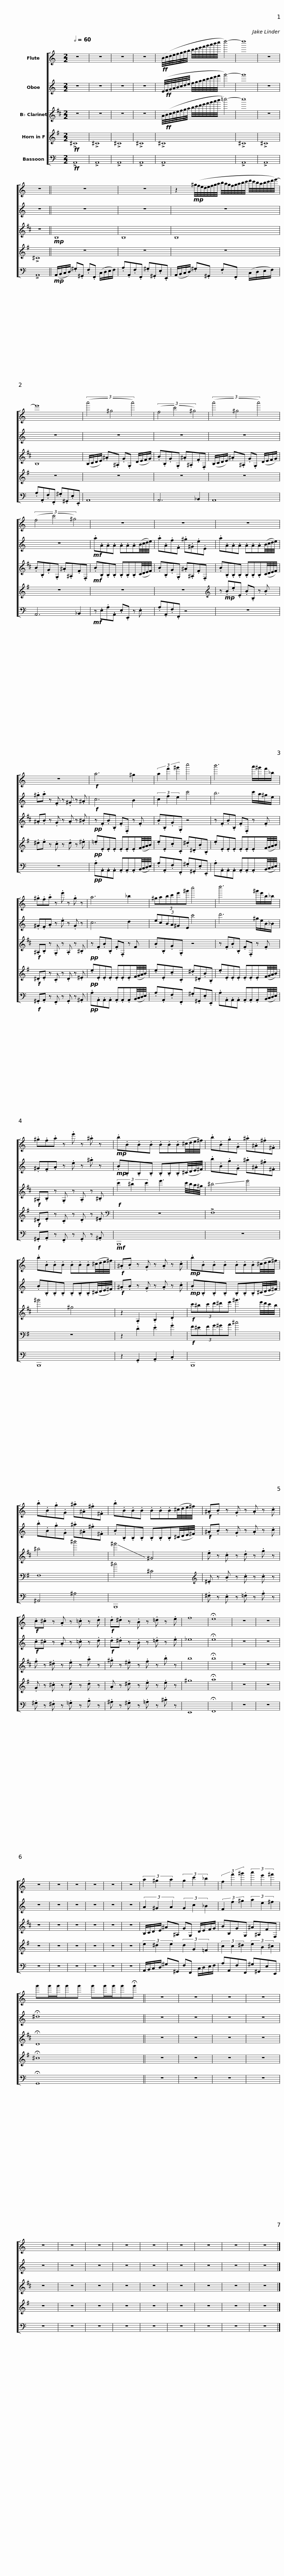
X:1
%%score [ 1 2 3 4 5 ]
L:1/8
Q:1/2=60
M:2/2
I:linebreak $
K:C
V:1 treble
V:2 treble
V:3 treble transpose=-2
V:4 treble transpose=-7
V:5 bass
V:1
 z8 | z8 | z8 | z8 |!ff! (B/4c/4d/4e/4f/4g/4a/4b/4 c'/4d'/4e'/4f'/4g'/4a'/4b'/4c''/4 d''4-) | %5
 d''8 | z8 |$ z8 || z8 | z8 |$ %10
 z2!mp! (^g/4f/4e/4d/4e/4f/4g/4a/4 b/4a/4g/4f/4g/4a/4b/4c'/4 d'/4c'/4b/4a/4b/4c'/4d'/4e'/4-) | e'8 |$ (3(a'4 ^g4 a'4) | (3(f4 c'4 ^g4) | (3(a'4 ^g4 a'4) |$ %15
 (3(f4 c'4 ^g4) | z8 | z8 |$ z8 | z8 | %20
!f! a6 ^g2 | (3a2 f'2 ^g'2 c''4 |$ b'6 a'/^g'/f'/_b/ | .^g.f.a z .e' z .g z | a6 _b2 |$ %25
 (3:2:6^gabc'e'^g' c''4 | d''6 ^g'/e'/b/_b/ | .^g.f.a z .e' z .^a z |$!mp! .b.B.B.B .B.B.B(^c/4d/4e/4^f/4) | .b.B.g.G .^a.^A.^f.^F | %30
 .b.B.B.B .B.B.B(^c/4d/4e/4^f/4) |$!f! .^A.B z .G z .A z .c |!mp! .b.B.B.B .B.B.B(^c/4d/4e/4^f/4) | .b.B.g.G .^a.^A.^f.^F |$ .b.B.B.B .B.B.B(^c/4d/4e/4^f/4) | %35
!f! .^A.B z .G z .A z .c |!f! .c.^c z .A z .=c z .d |!f! .d.^d z .B z .=d z .e | f8 |$ !fermata!e8 | %40
 z8 | z8 | z8 | z8 | z8 | %45
 z8 | z8 | z8 | (3a2 ^g2 a2 (3g2 c'2 _b2 |$ (3f2 f'2 ^g'2 (3a'2 e'2 ^f'2 | %50
 g'g'/g'/g'g' g'g'/g'/g'!fermata!g' || z8 | z8 | z8 | z8 | %55
 z8 | z8 | z8 |$ z8 | z8 | %60
 z8 | z8 | z8 | z8 |] %64
V:2
 z8 | z8 | z8 | z8 | (E/4!ff!F/4G/4A/4B/4c/4d/4e/4 f/4g/4a/4b/4c'/4d'/4e'/4f'/4 g'4-) | %5
 g'8 | z8 |$ z8 || z8 | z8 |$ %10
 z8 | z8 |$ z8 | z8 | z8 |$ %15
 z8 |!mf! .a.A.A.A .A.A.A(B/4c/4d/4e/4) | .a.A.f.F .^g.^G.e.E |$ .a.A.A.A .A.A.A(B/4c/4d/4e/4) | .^g.a z .F z .^G z .^A | %20
!f! c6 B2 | (3c2 f2 e2 c'4 |$ b6 c'/a/^g/e/ | .^G.F.A z .e z .G z | c6 d2 |$ %25
 (3:2:6ecBA^GE c'4 | d'6 ^g/e/B/_B/ | .^G.F.A z .e z .^a z |$!mp! .B.B,.B,.B, .B,.B,.B,(^C/4D/4E/4^F/4) | .b.B.g.G .^a.^A.^f.^F | %30
 .B.B,.B,.B, .B,.B,.B,(^C/4D/4E/4^F/4) |$!f! .^A.B z .G z .A z .c |!mp! .B.B,.B,.B, .B,.B,.B,(^C/4D/4E/4^F/4) | .b.B.g.G .^a.^A.^f.^F |$ .B.B,.B,.B, .B,.B,.B,(^C/4D/4E/4^F/4) | %35
!f! .^A.B z .G z .A z .c |!f! .c.^c z .A z .=c z .d |!f! .d.^d z .B z .=d z .e | _e8 |$ !fermata!e8 | %40
 z8 | z8 | z8 | z8 | z8 | %45
 z8 | z8 | z8 | (3A2 ^G2 A2 (3G2 c2 _B2 |$ (3F2 f2 ^g2 (3a2 e2 ^f2 | %50
 !fermata!^d8 || z8 | z8 | z8 | z8 | %55
 z8 | z8 | z8 |$ z8 | z8 | %60
 z8 | z8 | z8 | z8 |] %64
V:3
[K:D] z8 | z8 | z8 | z8 | (A/4!ff!B/4c/4d/4e/4f/4g/4a/4 b/4c'/4d'/4e'/4f'/4g'/4a'/4b'/4 =c''4-) | %5
 c''8 | z8 |$ z8 ||!mp! B,8 | B,8 |$ %10
 B,8 | B,8 |$ (B,/C/D/E/) .^A.^A, .G.G, (D/E/F/G/) | .B.B,.G.G, .^A.^A,.F.F, | (B,/C/D/E/) .^A.^A, .G.G, (D/E/F/G/) |$ %15
 .B.B,.G.G, .^A.^A,.F.F, |!mf! .B.B,.B,.B, .B,.B,.B,(C/4D/4E/4F/4) | .B.B,.G.G, .^A.^A,.F.F, |$ .B.B,.B,.B, .B,.B,.B,(C/4D/4E/4F/4) | .^A.B z .G z .A z .^B | %20
!pp! z .F.B.B, .F.F, z .F | .B.B,.G.G, z4 |$ z .F.B.B, .F.F, z .F |!f! .^A,.B, z .G, z .A, z .^B, |!pp! z .F.B.B, .F.F, z F |$ %25
 .B.B,.G.G, z4 | z .F.B.B, .F.F, z .F |!f! .^A,.B, z .G, z .A, z .^B, |$!f! (3c'2 ^b2 c'2 e'3 c'/4b/4a/4^g/4 | !-(!^b4 !-)!e'4 | %30
 ^g'4 ^g4 |$ z2 .A,2 .B,2 .D2 |!f! (3:2:6c'^bc'd'^d'e' ^g'3 e'/4d'/4c'/4b/4 | ^b4 ^b'4 |$ !-(!^g'4 !-)!^G4 | %35
 .e z .c z .d z .g z | .f z .^d z .e z .a z | .^g z .^e z .f z .b z | b8 |$ !fermata!b8 | %40
 z8 | z8 | z8 | z8 | z8 | %45
 z8 | z8 | z8 | B,/C/D/E/ ^A^A, GG, D/E/F/G/ |$ BB,GG, ^A^A,FF, | %50
 !fermata!D8 || z8 | z8 | z8 | z8 | %55
 z8 | z8 | z8 |$ z8 | z8 | %60
 z8 | z8 | z8 | z8 |] %64
V:4
[K:G]!ff! !>!^C8 | !>!^C8 | !>!^C8 | !>!^C8 | !>!^C8 | %5
 !>!^C8 | !>!^C8 |$ !>!^C8 || z8 | z8 |$ %10
 z8 | z8 |$ z8 | z8 | z8 |$ %15
 z8 | z8 | z8 |$[K:treble] z!mp! .B.e.E .B.B, z .B | .^d.e z .c z .d z .^e | %20
!pp! .=e.E.E.E .E.E.E(F/4G/4A/4B/4) | .e.E.c.C .^d.^D.B.B, |$ .e.E.E.E .E.E.E(F/4G/4A/4B/4) |!f! .^D.E z .C z .D z .^E |!pp! .e.E.E.E .E.E.E(F/4G/4A/4B/4) |$ %25
 .e.E.c.C .^d.^D.B.B, | .e.E.E.E .E.E.E(F/4G/4A/4B/4) |!f! .^D.E z .C z .D z .^E |$[K:bass] z8 | !>!F,8 | %30
 z8 |$ z2 .D2 .E2 .G2 |!f! (3:2:6F^EFG^GA ^c4 | F,8 |$ ^c4 ^C4 | %35
[K:treble] .^E z .B z .c z .c z | .G z .^c z .d z .d z | .A z .^d z .e z .e z | ^g8 |$ !fermata!a8 | %40
 z8 | z8 | z8 | z8 | z8 | %45
 z8 | z8 | z8 | (3e2 ^d2 e2 (3d2 G2 =F2 |$ (3c2 c2 ^d2 (3e2 B2 ^c2 | %50
 !fermata!^c8 || z8 | z8 | z8 | z8 | %55
 z8 | z8 | z8 |$ z8 | z8 | %60
 z8 | z8 | z8 | z8 |] %64
V:5
!ff! !>!A,,8 | !>!A,,8 | !>!A,,8 | !>!A,,8 | !>!A,,8 | %5
 !>!A,,8 | !>!A,,8 |$ !>!A,,8 ||!mp! (A,,/B,,/C,/D,/) .^G,.^G,, .F,.F,, (C,/D,/E,/F,/) | .A,.A,,.F,.F,, .^G,.^G,,.E,.E,, |$ %10
 (A,,/B,,/C,/D,/) .^G,.^G,, .F,.F,, (C,/D,/E,/F,/) | .A,.A,,.F,.F,, .^G,.^G,,.E,.E,, |$ A,,8 | A,,6 _B,,2 | A,,8 |$ %15
 A,,6 _B,,2 |!mf! z .E,.A,.A,, .E,.E,, z .E, | .A,.A,,.F,.F,, z4 |$ z8 | z8 | %20
!pp! .A,.A,,.A,,.A,, .A,,.A,,.A,,(B,,/4C,/4D,/4E,/4) | .A,.A,,.F,.F,, .^G,.^G,,.E,.E,, |$ .A,.A,,.A,,.A,, .A,,.A,,.A,,(B,,/4C,/4D,/4E,/4) |!f! .^G,,.A,, z .F,, z .G,, z .^A,, |!pp! .A,.A,,.A,,.A,, .A,,.A,,.A,,(B,,/4C,/4D,/4E,/4) |$ %25
 .A,.A,,.F,.F,, .^G,.^G,,.E,.E,, | .A,.A,,.A,,.A,, .A,,.A,,.A,,(B,,/4C,/4D,/4E,/4) |!f! .^G,,.A,, z .F,, z .G,, z .^A,, |$!mf! B,,,8 | z8 | %30
 B,,,8 |$ z2 .G,,2 .A,,2 .C,2 | B,,,8 | ^A,,4 ^A,4 |$ B,,,8 | %35
 .^F, z .E, z .=F, z .A, z | .^G, z .^F, z .=G, z .B, z | .^A, z .^G, z .=A, z .^C z | E,,8 |$ !fermata!F,,8 | %40
 z8 | z8 | z8 | z8 | z8 | %45
 z8 | z8 | z8 | A,,/B,,/C,/D,/ ^G,^G,, F,F,, C,/D,/E,/F,/ |$ A,A,,F,F,, ^G,^G,,E,E,, | %50
 !fermata!G,,8 || z8 | z8 | z8 | z8 | %55
 z8 | z8 | z8 |$ z8 | z8 | %60
 z8 | z8 | z8 | z8 |] %64
